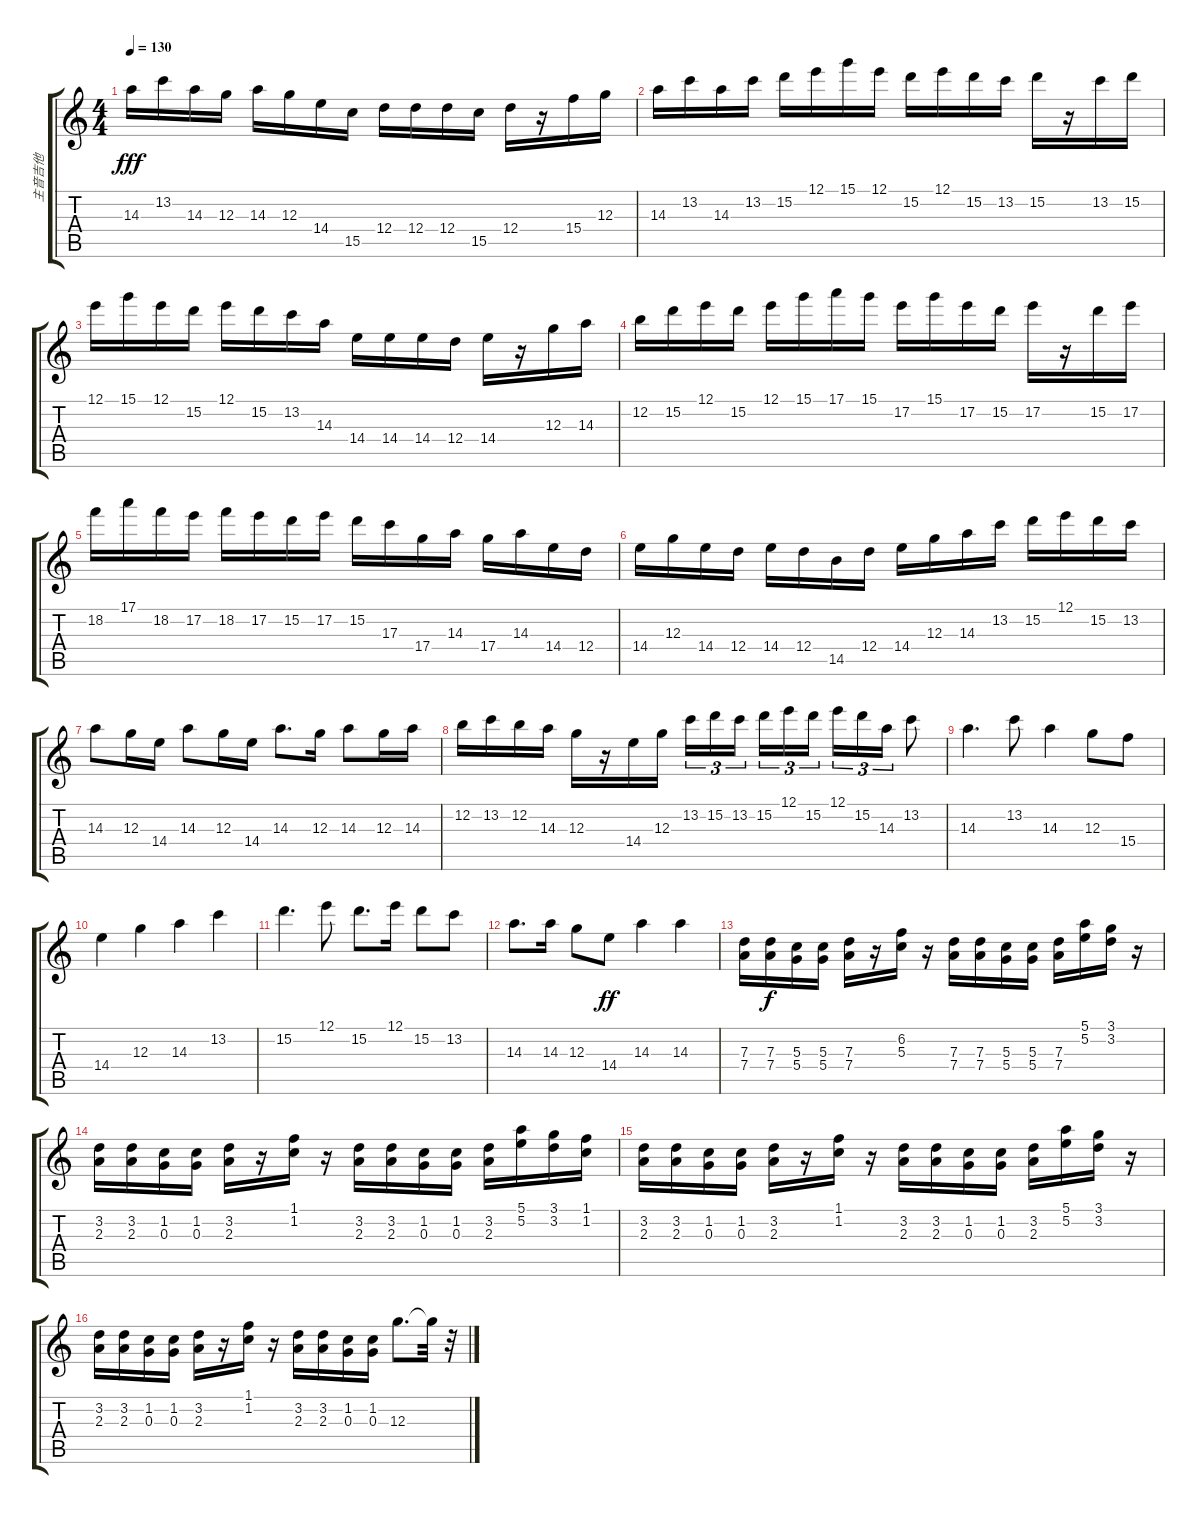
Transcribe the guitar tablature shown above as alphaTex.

\track ("主音吉他" "主音吉他") {instrument overdrivenguitar}
\staff {score tabs}
\tuning (E4 B3 G3 D3 A2 E2) {hide}
\ts (4 4)
\tempo 130
\clef g2
\ks c
14.3.16{dy fff} 13.2.16 14.3.16 12.3.16 14.3.16 12.3.16 14.4.16 15.5.16 12.4.16 12.4.16 12.4.16 15.5.16 12.4.16 r.16 15.4.16 12.3.16 |
14.3.16 13.2.16 14.3.16 13.2.16 15.2.16 12.1.16 15.1.16 12.1.16 15.2.16 12.1.16 15.2.16 13.2.16 15.2.16 r.16 13.2.16 15.2.16 |
12.1.16 15.1.16 12.1.16 15.2.16 12.1.16 15.2.16 13.2.16 14.3.16 14.4.16 14.4.16 14.4.16 12.4.16 14.4.16 r.16 12.3.16 14.3.16 |
12.2.16 15.2.16 12.1.16 15.2.16 12.1.16 15.1.16 17.1.16 15.1.16 17.2.16 15.1.16 17.2.16 15.2.16 17.2.16 r.16 15.2.16 17.2.16 |
18.2.16 17.1.16 18.2.16 17.2.16 18.2.16 17.2.16 15.2.16 17.2.16 15.2.16 17.3.16 17.4.16 14.3.16 17.4.16 14.3.16 14.4.16 12.4.16 |
14.4.16 12.3.16 14.4.16 12.4.16 14.4.16 12.4.16 14.5.16 12.4.16 14.4.16 12.3.16 14.3.16 13.2.16 15.2.16 12.1.16 15.2.16 13.2.16 |
14.3.8 12.3.16 14.4.16 14.3.8 12.3.16 14.4.16 14.3.8{d} 12.3.16 14.3.8 12.3.16 14.3.16 |
12.2.16 13.2.16 12.2.16 14.3.16 12.3.16 r.16 14.4.16 12.3.16 13.2.16{tu (3 2)} 15.2.16{tu (3 2)} 13.2.16{tu (3 2) beam splitsecondary} 15.2.16{tu (3 2)} 12.1.16{tu (3 2)} 15.2.16{tu (3 2)} 12.1.16{tu (3 2)} 15.2.16{tu (3 2)} 14.3.16{tu (3 2)} 13.2.8 |
14.3.4{d} 13.2.8 14.3.4 12.3.8 15.4.8 |
14.4.4 12.3.4 14.3.4 13.2.4 |
15.2.4{d} 12.1.8 15.2.8{d} 12.1.16 15.2.8 13.2.8 |
14.3.8{d} 14.3.16 12.3.8 14.4.8{dy ff} 14.3.4 14.3.4 |
(7.3 7.4).16 (7.3 7.4).16{dy f} (5.3 5.4).16 (5.3 5.4).16 (7.3 7.4).16 r.16 (6.2 5.3).16 r.16 (7.3 7.4).16 (7.3 7.4).16 (5.3 5.4).16 (5.3 5.4).16 (7.3 7.4).16 (5.1 5.2).16 (3.1 3.2).16 r.16 |
(3.2 2.3).16 (3.2 2.3).16 (1.2 0.3).16 (1.2 0.3).16 (3.2 2.3).16 r.16 (1.1 1.2).16 r.16 (3.2 2.3).16 (3.2 2.3).16 (1.2 0.3).16 (1.2 0.3).16 (3.2 2.3).16 (5.1 5.2).16 (3.1 3.2).16 (1.1 1.2).16 |
(3.2 2.3).16 (3.2 2.3).16 (1.2 0.3).16 (1.2 0.3).16 (3.2 2.3).16 r.16 (1.1 1.2).16 r.16 (3.2 2.3).16 (3.2 2.3).16 (1.2 0.3).16 (1.2 0.3).16 (3.2 2.3).16 (5.1 5.2).16 (3.1 3.2).16 r.16 |
(3.2 2.3).16 (3.2 2.3).16 (1.2 0.3).16 (1.2 0.3).16 (3.2 2.3).16 r.16 (1.1 1.2).16 r.16 (3.2 2.3).16 (3.2 2.3).16 (1.2 0.3).16 (1.2 0.3).16 12.3.8{d} 12.3{t}.32 r.32
